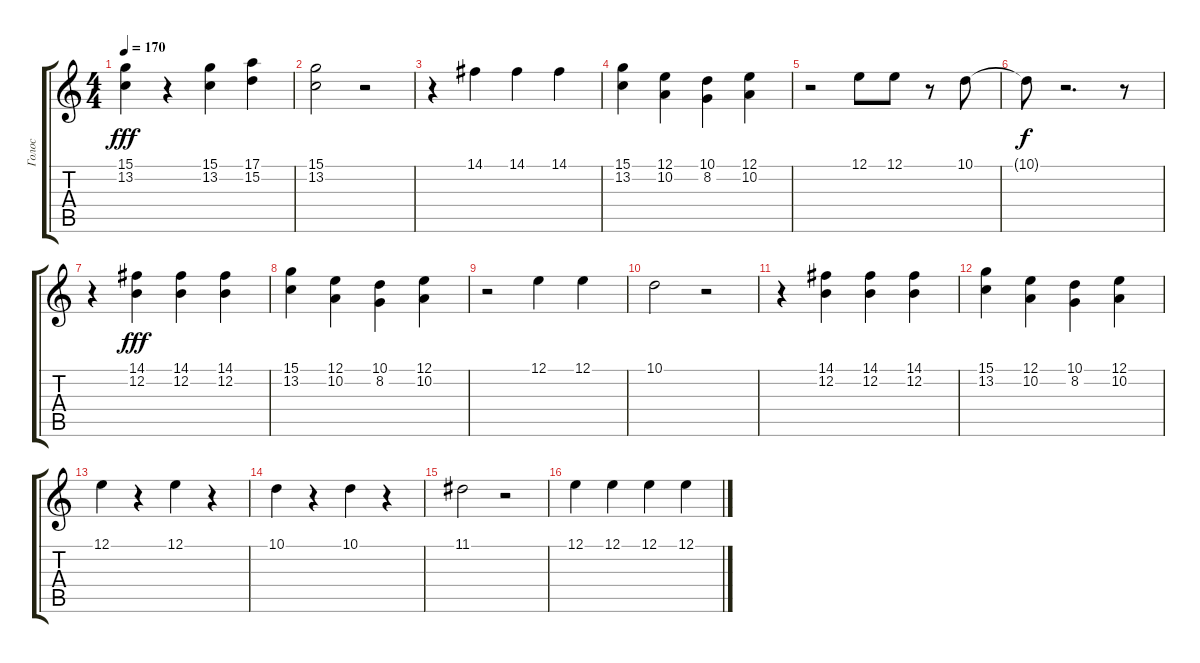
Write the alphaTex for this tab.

\track ("Голос" "Голос") {instrument lead3calliope}
\staff {score tabs}
\tuning (E4 B3 G3 D3 A2 E2) {hide}
\ts (4 4)
\tempo 170
\clef g2
\ks c
(15.1 13.2).4{dy fff} r.4 (15.1 13.2).4 (17.1 15.2).4 |
(15.1 13.2).2 r.2 |
r.4 14.1.4 14.1.4 14.1.4 |
(15.1 13.2).4 (12.1 10.2).4 (10.1 8.2).4 (12.1 10.2).4 |
r.2 12.1.8 12.1.8 r.8 10.1.8 |
10.1{t}.8{dy f} r.2{d} r.8 |
r.4 (14.1 12.2).4{dy fff} (14.1 12.2).4 (14.1 12.2).4 |
(15.1 13.2).4 (12.1 10.2).4 (10.1 8.2).4 (12.1 10.2).4 |
r.2 12.1.4 12.1.4 |
10.1.2 r.2 |
r.4 (14.1 12.2).4 (14.1 12.2).4 (14.1 12.2).4 |
(15.1 13.2).4 (12.1 10.2).4 (10.1 8.2).4 (12.1 10.2).4 |
12.1.4 r.4 12.1.4 r.4 |
10.1.4 r.4 10.1.4 r.4 |
11.1.2 r.2 |
12.1.4 12.1.4 12.1.4 12.1.4
